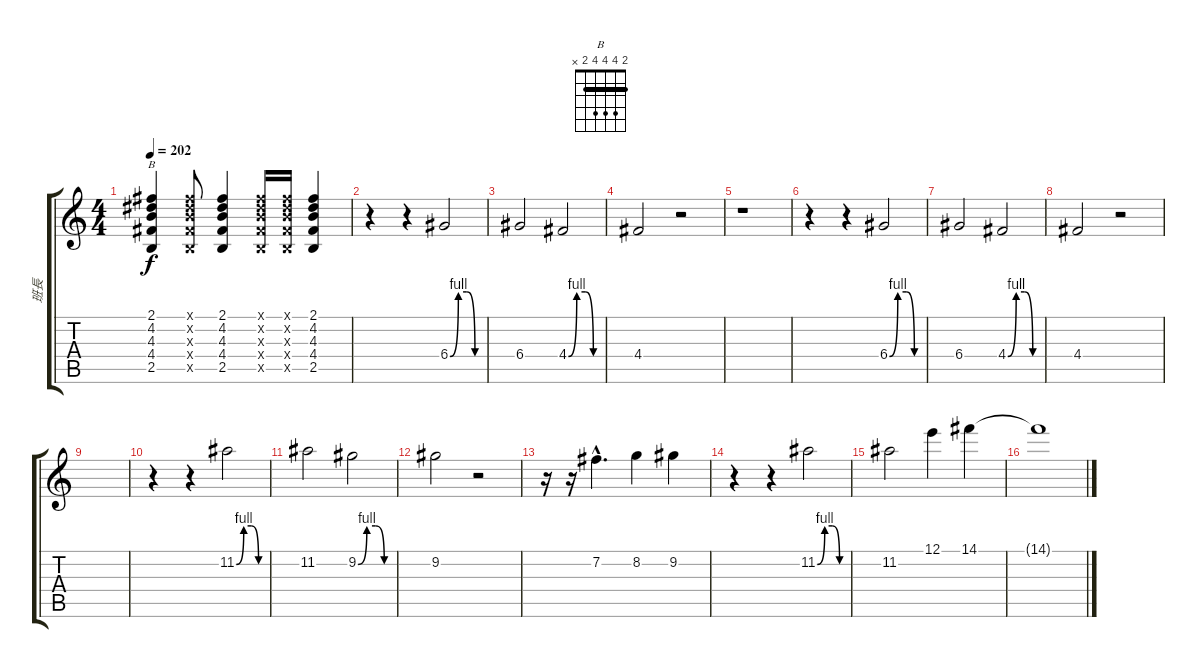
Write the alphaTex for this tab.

\track ("班長" "班長") {instrument distortionguitar}
\staff {score tabs}
\tuning (E4 B3 G3 D3 A2 E2) {hide}
\chord ("B" 2 4 4 4 2 x) {barre 2}
\ts (4 4)
\tempo 202
\clef g2
\ks c
(2.1 4.2 4.3 4.4 2.5).4{ch "B" dy f} (2.1{x} 4.2{x} 4.3{x} 4.4{x} 2.5{x}).8 (2.1 4.2 4.3 4.4 2.5).4 (2.1{x} 4.2{x} 4.3{x} 4.4{x} 2.5{x}).16 (2.1{x} 4.2{x} 4.3{x} 4.4{x} 2.5{x}).16 (2.1 4.2 4.3 4.4 2.5).4 |
r.4 r.4 6.4{be (custom 0 0 15 4 30 4 45 0 60 0)}.2 |
6.4.2 4.4{be (custom 0 0 15 4 30 4 45 0 60 0)}.2 |
4.4.2 r.2 |
r.1 |
r.4 r.4 6.4{be (custom 0 0 15 4 30 4 45 0 60 0)}.2 |
6.4.2 4.4{be (custom 0 0 15 4 30 4 45 0 60 0)}.2 |
4.4.2 r.2 |
|
r.4 r.4 11.2{be (custom 0 0 15 4 30 4 45 0 60 0)}.2 |
11.2.2 9.2{be (custom 0 0 15 4 30 4 45 0 60 0)}.2 |
9.2.2 r.2 |
r.16 r.16 7.2{hac}.4{d} 8.2.4 9.2.4 |
r.4 r.4 11.2{be (custom 0 0 15 4 30 4 45 0 60 0)}.2 |
11.2.2 12.1.4 14.1.4 |
14.1{t}.1
